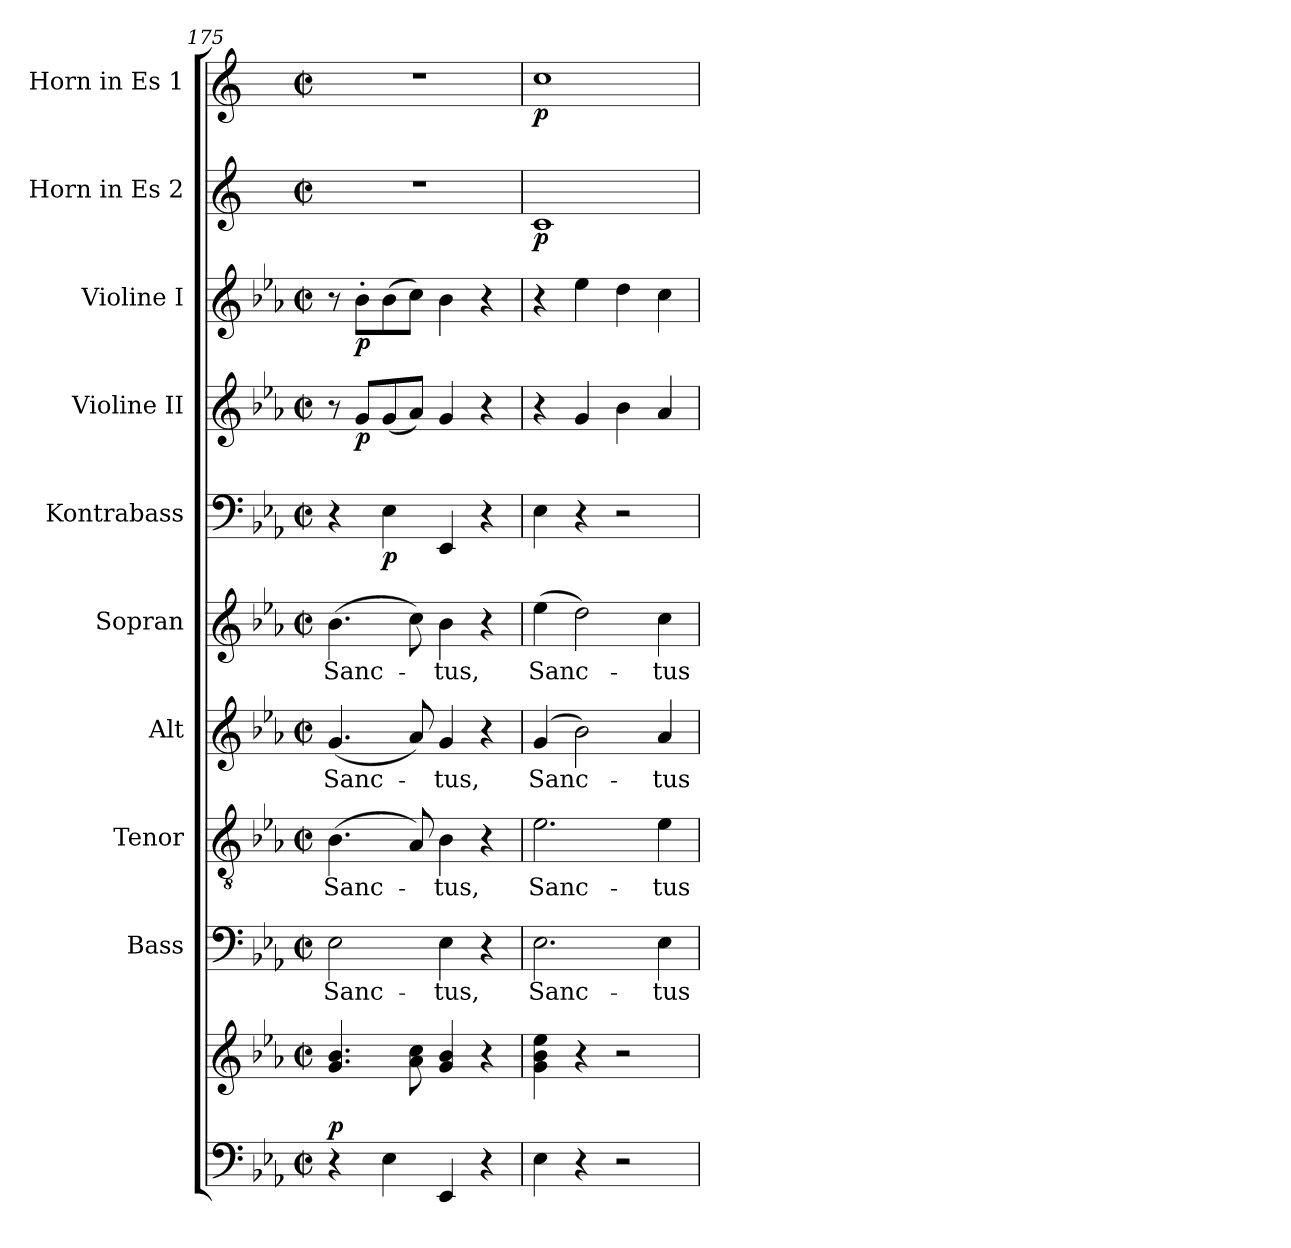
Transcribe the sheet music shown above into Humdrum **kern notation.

**kern	**kern	**dynam	**kern	**text	**kern	**text	**kern	**text	**kern	**text	**kern	**dynam	**kern	**dynam	**kern	**dynam	**kern	**dynam	**kern	**dynam
*part10	*part10	*part10	*part9	*part9	*part8	*part8	*part7	*part7	*part6	*part6	*part5	*part5	*part4	*part4	*part3	*part3	*part2	*part2	*part1	*part1
*staff11	*staff10	*staff10/11	*staff9	*staff9	*staff8	*staff8	*staff7	*staff7	*staff6	*staff6	*staff5	*staff5	*staff4	*staff4	*staff3	*staff3	*staff2	*staff2	*staff1	*staff1
*	*	*	*I"Bass	*	*I"Tenor	*	*I"Alt	*	*I"Sopran	*	*I"Kontrabass	*	*I"Violine II	*	*I"Violine I	*	*I"Horn in Es 2	*	*I"Horn in Es 1	*
*	*	*	*I'B.	*	*I'T.	*	*I'A.	*	*I'S.	*	*I'Kb.	*	*I'Vl. II	*	*I'Vl. I	*	*I'Hr. Es 2	*	*I'Hr. Es 1	*
*clefF4	*clefG2	*	*clefF4	*	*clefGv2	*	*clefG2	*	*clefG2	*	*clefF4	*	*clefG2	*	*clefG2	*	*clefG2	*	*clefG2	*
*	*	*	*	*	*	*	*	*	*	*	*ITrd7c12	*	*	*	*	*	*ITrd5c9	*	*ITrd5c9	*
*k[b-e-a-]	*k[b-e-a-]	*	*k[b-e-a-]	*	*k[b-e-a-]	*	*k[b-e-a-]	*	*k[b-e-a-]	*	*k[b-e-a-]	*	*k[b-e-a-]	*	*k[b-e-a-]	*	*k[b-e-a-]	*	*k[b-e-a-]	*
*E-:	*E-:	*	*E-:	*	*E-:	*	*E-:	*	*E-:	*	*E-:	*	*E-:	*	*E-:	*	*E-:	*	*E-:	*
*M2/2	*M2/2	*	*M2/2	*	*M2/2	*	*M2/2	*	*M2/2	*	*M2/2	*	*M2/2	*	*M2/2	*	*M2/2	*	*M2/2	*
*met(c|)	*met(c|)	*	*met(c|)	*	*met(c|)	*	*met(c|)	*	*met(c|)	*	*met(c|)	*	*met(c|)	*	*met(c|)	*	*met(c|)	*	*met(c|)	*
=175	=175	=175	=175	=175	=175	=175	=175	=175	=175	=175	=175	=175	=175	=175	=175	=175	=175	=175	=175	=175
!	!	!LO:DY:a=2	!	!LO:LY:b	!	!LO:LY:b	!	!LO:LY:b	!	!LO:LY:b	!	!	!	!	!	!	!	!	!	!
4r	4.g/ 4.b-/	p	2E-\	Sanc-	(>4.B-\	Sanc-	(<4.g/	Sanc-	(>4.b-\	Sanc-	4r	.	8r	.	8r	.	1r	.	1r	.
!	!	!	!	!	!	!	!	!	!	!	!	!	!	!LO:DY:b	!	!LO:DY:b	!	!	!	!
.	.	.	.	.	.	.	.	.	.	.	.	.	8g/L	p	8b-'>\L	p	.	.	.	.
!	!	!	!	!	!	!	!	!	!	!	!	!LO:DY:b	!	!	!	!	!	!	!	!
4E-\	.	.	.	.	.	.	.	.	.	.	4EE-\	p	(<8g/	.	(>8b-\	.	.	.	.	.
.	8a-\ 8cc\	.	.	.	8A-/)	.	8a-/)	.	8cc\)	.	.	.	8a-/J)	.	8cc\J)	.	.	.	.	.
!	!	!	!	!LO:LY:b	!	!LO:LY:b	!	!LO:LY:b	!	!LO:LY:b	!	!	!	!	!	!	!	!	!	!
4EE-/	4g/ 4b-/	.	4E-\	-tus,	4B-\	-tus,	4g/	-tus,	4b-\	-tus,	4EEE-/	.	4g/	.	4b-\	.	.	.	.	.
4r	4r	.	4r	.	4r	.	4r	.	4r	.	4r	.	4r	.	4r	.	.	.	.	.
!!LO:PB:g=z
=176	=176	=176	=176	=176	=176	=176	=176	=176	=176	=176	=176	=176	=176	=176	=176	=176	=176	=176	=176	=176
!	!	!	!	!LO:LY:b	!	!LO:LY:b	!	!LO:LY:b	!	!LO:LY:b	!	!	!	!	!	!	!	!LO:DY:b	!	!LO:DY:b
4E-\	4g\ 4b-\ 4ee-\	.	2.E-\	Sanc-	2.e-\	Sanc-	(4g/	Sanc-	(>4ee-\	Sanc-	4EE-\	.	4r	.	4r	.	1E-	p	1e-	p
4r	4r	.	.	.	.	.	2b-\)	.	2dd\)	.	4r	.	4g/	.	4ee-\	.	.	.	.	.
2r	2r	.	.	.	.	.	.	.	.	.	2r	.	4b-\	.	4dd\	.	.	.	.	.
!	!	!	!	!LO:LY:b	!	!LO:LY:b	!	!LO:LY:b	!	!LO:LY:b	!	!	!	!	!	!	!	!	!	!
.	.	.	4E-\	-tus	4e-\	-tus	4a-/	-tus	4cc\	-tus	.	.	4a-/	.	4cc\	.	.	.	.	.
=	=	=	=	=	=	=	=	=	=	=	=	=	=	=	=	=	=	=	=	=
*-	*-	*-	*-	*-	*-	*-	*-	*-	*-	*-	*-	*-	*-	*-	*-	*-	*-	*-	*-	*-
